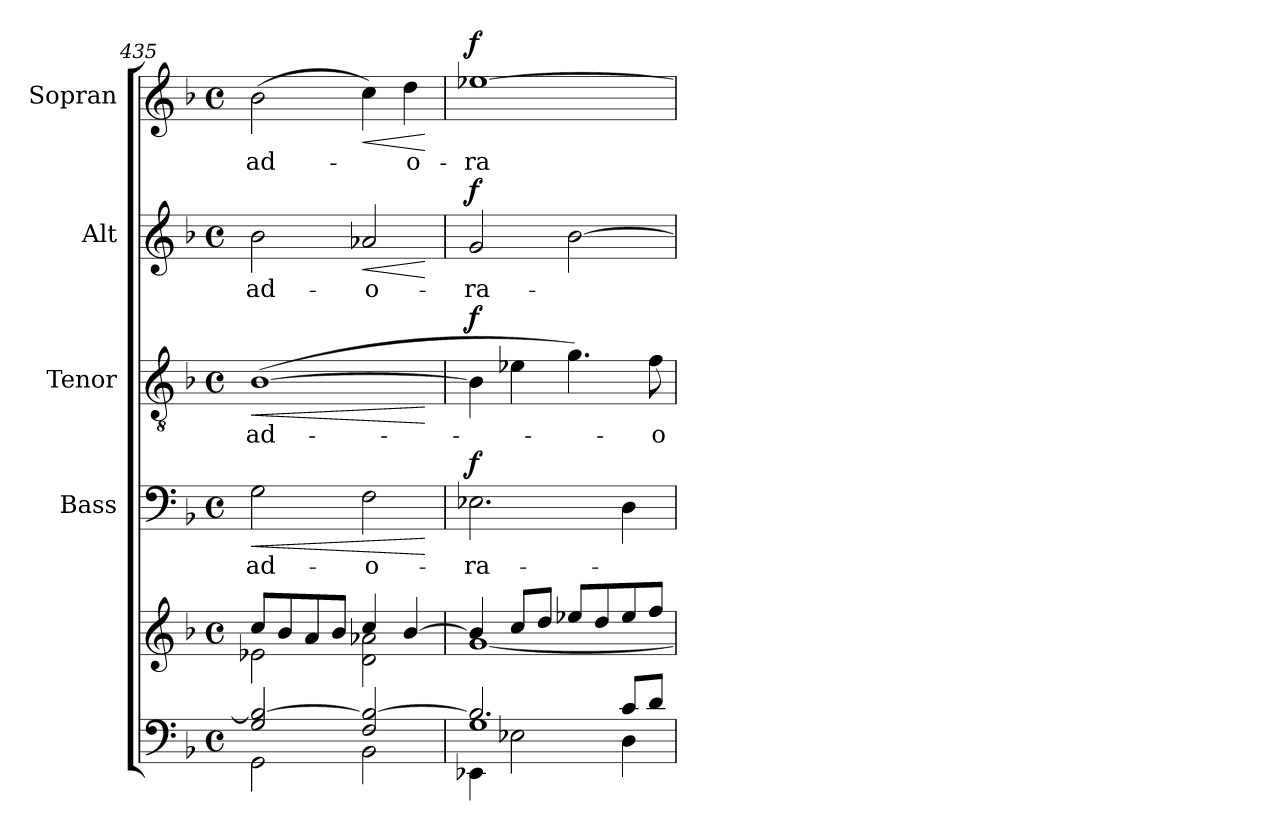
**kern	**kern	**kern	**text	**dynam	**kern	**text	**dynam	**kern	**text	**dynam	**kern	**text	**dynam
*part5	*part5	*part4	*part4	*part4	*part3	*part3	*part3	*part2	*part2	*part2	*part1	*part1	*part1
*staff6	*staff5	*staff4	*staff4	*staff4	*staff3	*staff3	*staff3	*staff2	*staff2	*staff2	*staff1	*staff1	*staff1
*	*	*I"Bass	*	*	*I"Tenor	*	*	*I"Alt	*	*	*I"Sopran	*	*
*	*	*I'B.	*	*	*I'T.	*	*	*I'A.	*	*	*I'S.	*	*
*clefF4	*clefG2	*clefF4	*	*	*clefGv2	*	*	*clefG2	*	*	*clefG2	*	*
*k[b-]	*k[b-]	*k[b-]	*	*	*k[b-]	*	*	*k[b-]	*	*	*k[b-]	*	*
*F:	*F:	*F:	*	*	*F:	*	*	*F:	*	*	*F:	*	*
*M4/4	*M4/4	*M4/4	*	*	*M4/4	*	*	*M4/4	*	*	*M4/4	*	*
*met(c)	*met(c)	*met(c)	*	*	*met(c)	*	*	*met(c)	*	*	*met(c)	*	*
=435	=435	=435	=435	=435	=435	=435	=435	=435	=435	=435	=435	=435	=435
*^	*^	*	*	*	*	*	*	*	*	*	*	*	*
!	!	!	!	!	!LO:LY:b	!LO:HP:b	!	!LO:LY:b	!LO:HP:b	!	!LO:LY:b	!	!	!LO:LY:b	!
2G/ 2B-/_	2GG\	8cc/L	2e-X\	2G\	ad-	<	(>[1B-	ad-	<	2b-\	ad-	.	(>2b-\	ad-	.
.	.	8b-/	.	.	.	.	.	.	.	.	.	.	.	.	.
.	.	8a/	.	.	.	.	.	.	.	.	.	.	.	.	.
.	.	8b-/J	.	.	.	.	.	.	.	.	.	.	.	.	.
!	!	!	!	!	!LO:LY:b	!	!	!	!	!	!LO:LY:b	!LO:HP:b	!	!	!LO:HP:b
2F/ 2B-/_	2BB-\	4cc/	2d\ 2a-X\	2F\	-o-	.	.	.	.	2a-X/	-o-	<	4cc\)	.	<
!	!	!	!	!	!	!	!	!	!	!	!	!	!	!LO:LY:b	!
.	.	[>4b-/	.	.	.	.	.	.	.	.	.	.	4dd\	-o-	.
*v	*v	*	*	*	*	*	*	*	*	*	*	*	*	*	*
*	*v	*v	*	*	*	*	*	*	*	*	*	*	*	*
.	.	.	.	[	.	.	[	.	.	[	.	.	[
!!LO:PB:g=z
=436	=436	=436	=436	=436	=436	=436	=436	=436	=436	=436	=436	=436	=436
*^	*^	*	*	*	*	*	*	*	*	*	*	*	*
*	*^	*	*	*	*	*	*	*	*	*	*	*	*	*	*
!	!	!	!	!	!	!LO:LY:b	!LO:DY:a	!	!	!LO:DY:a	!	!LO:LY:b	!LO:DY:a	!	!LO:LY:b	!LO:DY:a
2.B-/]	4EE-X\	1G	4b-/]	[<1g	2.E-X\	-ra-	f	4B-\]	.	f	2g/	-ra-	f	[1ee-X	-ra-	f
.	2E-X\	.	8cc/L	.	.	.	.	4e-X\	.	.	.	.	.	.	.	.
.	.	.	8dd/J	.	.	.	.	.	.	.	.	.	.	.	.	.
.	.	.	8ee-X/L	.	.	.	.	4.g\)	.	.	[2b-\	.	.	.	.	.
.	.	.	8dd/	.	.	.	.	.	.	.	.	.	.	.	.	.
8c/L	4D\	.	8ee-/	.	4D\	.	.	.	.	.	.	.	.	.	.	.
!	!	!	!	!	!	!	!	!	!LO:LY:b	!	!	!	!	!	!	!
8d/J	.	.	8ff/J	.	.	.	.	8f\	-o-	.	.	.	.	.	.	.
*v	*v	*v	*	*	*	*	*	*	*	*	*	*	*	*	*	*
*	*v	*v	*	*	*	*	*	*	*	*	*	*	*	*
=	=	=	=	=	=	=	=	=	=	=	=	=	=
*-	*-	*-	*-	*-	*-	*-	*-	*-	*-	*-	*-	*-	*-
